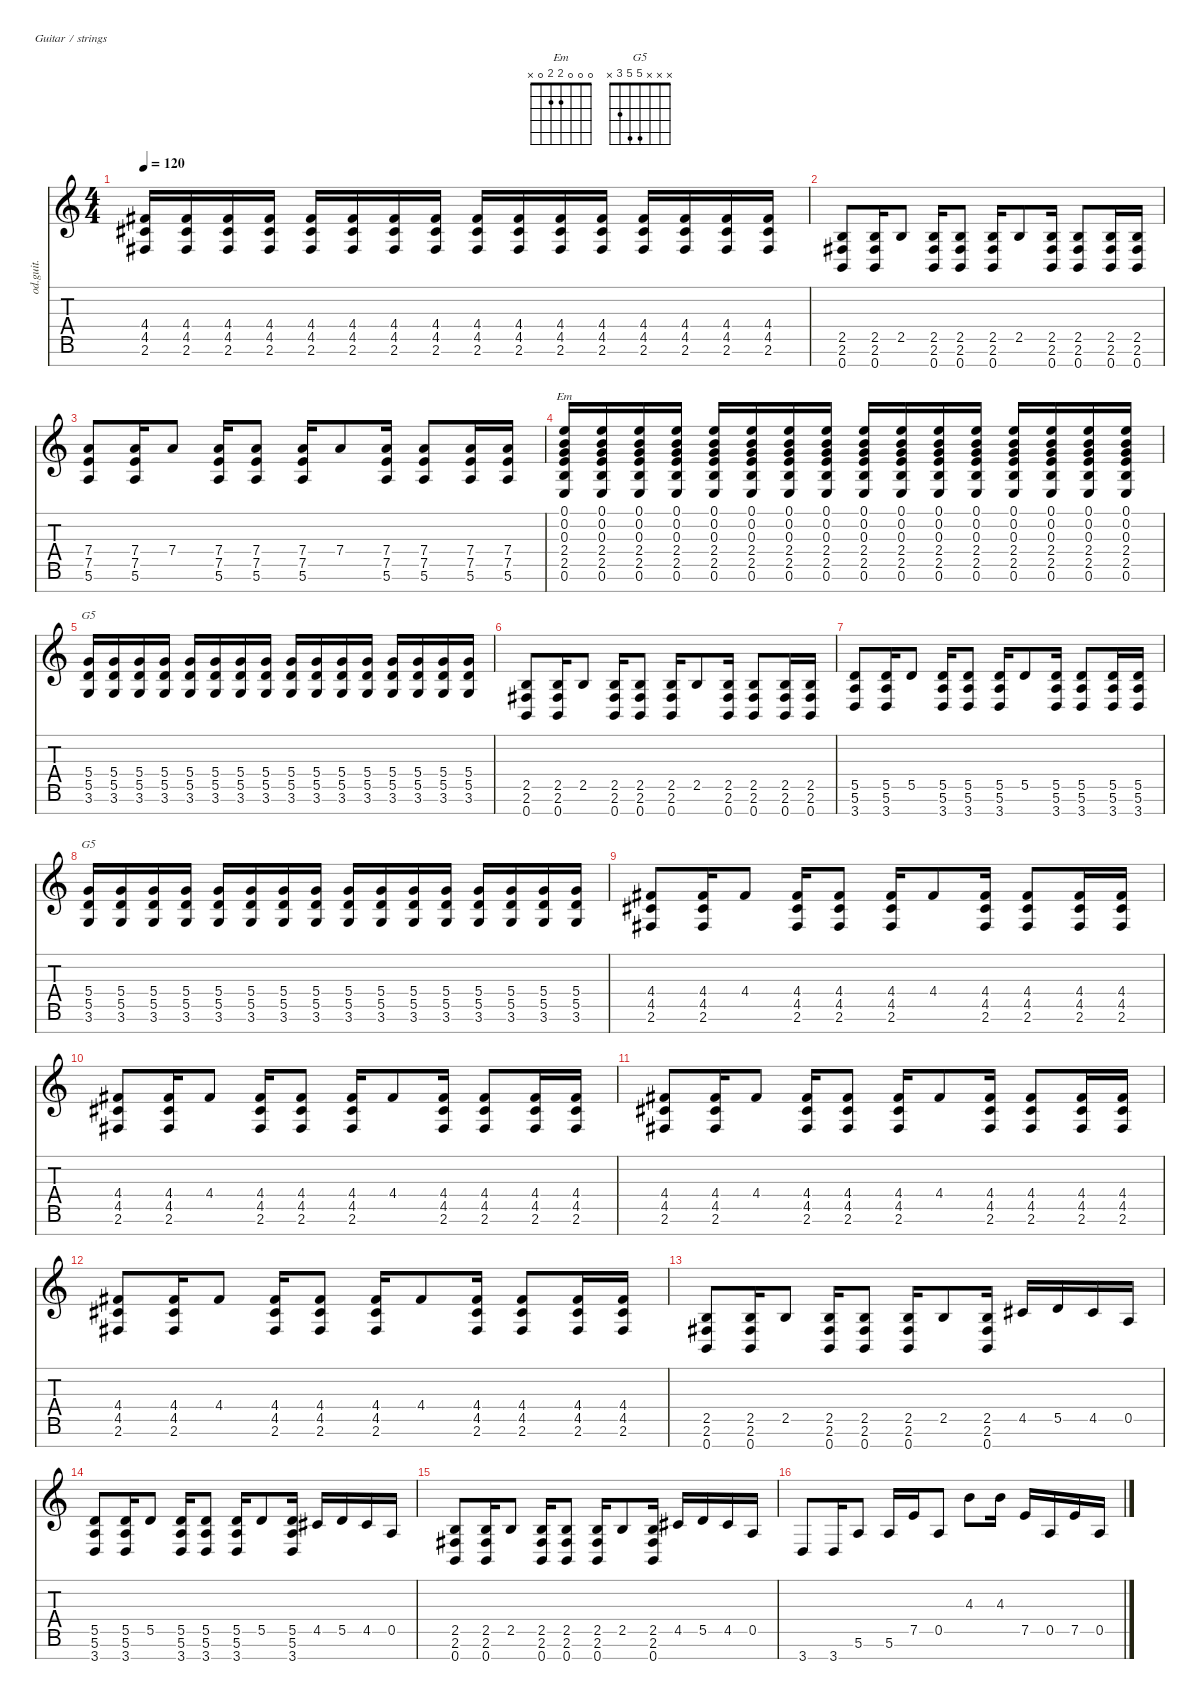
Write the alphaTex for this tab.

\defaultSystemsLayout 4
\hideDynamics
\bracketExtendMode nobrackets
\otherSystemsTrackNameOrientation horizontal
\track ("Base Guitar" "od.guit.") {instrument overdrivenguitar}
\staff {score tabs}
\tuning (E4 B3 G3 D3 A2 E2 B1)
\chord ("Em" 0 0 0 2 2 0 x)
\chord ("G5" x x x 5 5 3 x)
\ts (4 4)
\tempo 120
\clef g2
\ks c
(4.4{acc #} 4.5{acc #} 2.6{acc #}).16{dy f} (4.4{acc #} 4.5{acc #} 2.6{acc #}).16 (4.4{acc #} 4.5{acc #} 2.6{acc #}).16 (4.4{acc #} 4.5{acc #} 2.6{acc #}).16 (4.4{acc #} 4.5{acc #} 2.6{acc #}).16 (4.4{acc #} 4.5{acc #} 2.6{acc #}).16 (4.4{acc #} 4.5{acc #} 2.6{acc #}).16 (4.4{acc #} 4.5{acc #} 2.6{acc #}).16 (4.4{acc #} 4.5{acc #} 2.6{acc #}).16 (4.4{acc #} 4.5{acc #} 2.6{acc #}).16 (4.4{acc #} 4.5{acc #} 2.6{acc #}).16 (4.4{acc #} 4.5{acc #} 2.6{acc #}).16 (4.4{acc #} 4.5{acc #} 2.6{acc #}).16 (4.4{acc #} 4.5{acc #} 2.6{acc #}).16 (4.4{acc #} 4.5{acc #} 2.6{acc #}).16 (4.4{acc #} 4.5{acc #} 2.6{acc #}).16 |
(2.5 2.6{acc #} 0.7).8 (2.5 2.6{acc #} 0.7).16 2.5.8 (2.5 2.6{acc #} 0.7).16 (2.5 2.6{acc #} 0.7).8 (2.5 2.6{acc #} 0.7).16 2.5.8 (2.5 2.6{acc #} 0.7).16 (2.5 2.6{acc #} 0.7).8 (2.5 2.6{acc #} 0.7).16 (2.5 2.6{acc #} 0.7).16 |
(7.4 7.5 5.6).8 (7.4 7.5 5.6).16 7.4.8 (7.4 7.5 5.6).16 (7.4 7.5 5.6).8 (7.4 7.5 5.6).16 7.4.8 (7.4 7.5 5.6).16 (7.4 7.5 5.6).8 (7.4 7.5 5.6).16 (7.4 7.5 5.6).16 |
(0.1 0.2 0.3 2.4 2.5 0.6).16{ch "Em"} (0.1 0.2 0.3 2.4 2.5 0.6).16 (0.1 0.2 0.3 2.4 2.5 0.6).16 (0.1 0.2 0.3 2.4 2.5 0.6).16 (0.1 0.2 0.3 2.4 2.5 0.6).16 (0.1 0.2 0.3 2.4 2.5 0.6).16 (0.1 0.2 0.3 2.4 2.5 0.6).16 (0.1 0.2 0.3 2.4 2.5 0.6).16 (0.1 0.2 0.3 2.4 2.5 0.6).16 (0.1 0.2 0.3 2.4 2.5 0.6).16 (0.1 0.2 0.3 2.4 2.5 0.6).16 (0.1 0.2 0.3 2.4 2.5 0.6).16 (0.1 0.2 0.3 2.4 2.5 0.6).16 (0.1 0.2 0.3 2.4 2.5 0.6).16 (0.1 0.2 0.3 2.4 2.5 0.6).16 (0.1 0.2 0.3 2.4 2.5 0.6).16 |
(5.4 5.5 3.6).16{ch "G5"} (5.4 5.5 3.6).16 (5.4 5.5 3.6).16 (5.4 5.5 3.6).16 (5.4 5.5 3.6).16 (5.4 5.5 3.6).16 (5.4 5.5 3.6).16 (5.4 5.5 3.6).16 (5.4 5.5 3.6).16 (5.4 5.5 3.6).16 (5.4 5.5 3.6).16 (5.4 5.5 3.6).16 (5.4 5.5 3.6).16 (5.4 5.5 3.6).16 (5.4 5.5 3.6).16 (5.4 5.5 3.6).16 |
(2.5 2.6{acc #} 0.7).8 (2.5 2.6{acc #} 0.7).16 2.5.8 (2.5 2.6{acc #} 0.7).16 (2.5 2.6{acc #} 0.7).8 (2.5 2.6{acc #} 0.7).16 2.5.8 (2.5 2.6{acc #} 0.7).16 (2.5 2.6{acc #} 0.7).8 (2.5 2.6{acc #} 0.7).16 (2.5 2.6{acc #} 0.7).16 |
(5.5 5.6 3.7).8 (5.5 5.6 3.7).16 5.5.8 (5.5 5.6 3.7).16 (5.5 5.6 3.7).8 (5.5 5.6 3.7).16 5.5.8 (5.5 5.6 3.7).16 (5.5 5.6 3.7).8 (5.5 5.6 3.7).16 (5.5 5.6 3.7).16 |
(5.4 5.5 3.6).16{ch "G5"} (5.4 5.5 3.6).16 (5.4 5.5 3.6).16 (5.4 5.5 3.6).16 (5.4 5.5 3.6).16 (5.4 5.5 3.6).16 (5.4 5.5 3.6).16 (5.4 5.5 3.6).16 (5.4 5.5 3.6).16 (5.4 5.5 3.6).16 (5.4 5.5 3.6).16 (5.4 5.5 3.6).16 (5.4 5.5 3.6).16 (5.4 5.5 3.6).16 (5.4 5.5 3.6).16 (5.4 5.5 3.6).16 |
(4.4{acc #} 4.5{acc #} 2.6{acc #}).8 (4.4{acc #} 4.5{acc #} 2.6{acc #}).16 4.4{acc #}.8 (4.4{acc #} 4.5{acc #} 2.6{acc #}).16 (4.4{acc #} 4.5{acc #} 2.6{acc #}).8 (4.4{acc #} 4.5{acc #} 2.6{acc #}).16 4.4{acc #}.8 (4.4{acc #} 4.5{acc #} 2.6{acc #}).16 (4.4{acc #} 4.5{acc #} 2.6{acc #}).8 (4.4{acc #} 4.5{acc #} 2.6{acc #}).16 (4.4{acc #} 4.5{acc #} 2.6{acc #}).16 |
(4.4{acc #} 4.5{acc #} 2.6{acc #}).8 (4.4{acc #} 4.5{acc #} 2.6{acc #}).16 4.4{acc #}.8 (4.4{acc #} 4.5{acc #} 2.6{acc #}).16 (4.4{acc #} 4.5{acc #} 2.6{acc #}).8 (4.4{acc #} 4.5{acc #} 2.6{acc #}).16 4.4{acc #}.8 (4.4{acc #} 4.5{acc #} 2.6{acc #}).16 (4.4{acc #} 4.5{acc #} 2.6{acc #}).8 (4.4{acc #} 4.5{acc #} 2.6{acc #}).16 (4.4{acc #} 4.5{acc #} 2.6{acc #}).16 |
(4.4{acc #} 4.5{acc #} 2.6{acc #}).8 (4.4{acc #} 4.5{acc #} 2.6{acc #}).16 4.4{acc #}.8 (4.4{acc #} 4.5{acc #} 2.6{acc #}).16 (4.4{acc #} 4.5{acc #} 2.6{acc #}).8 (4.4{acc #} 4.5{acc #} 2.6{acc #}).16 4.4{acc #}.8 (4.4{acc #} 4.5{acc #} 2.6{acc #}).16 (4.4{acc #} 4.5{acc #} 2.6{acc #}).8 (4.4{acc #} 4.5{acc #} 2.6{acc #}).16 (4.4{acc #} 4.5{acc #} 2.6{acc #}).16 |
(4.4{acc #} 4.5{acc #} 2.6{acc #}).8 (4.4{acc #} 4.5{acc #} 2.6{acc #}).16 4.4{acc #}.8 (4.4{acc #} 4.5{acc #} 2.6{acc #}).16 (4.4{acc #} 4.5{acc #} 2.6{acc #}).8 (4.4{acc #} 4.5{acc #} 2.6{acc #}).16 4.4{acc #}.8 (4.4{acc #} 4.5{acc #} 2.6{acc #}).16 (4.4{acc #} 4.5{acc #} 2.6{acc #}).8 (4.4{acc #} 4.5{acc #} 2.6{acc #}).16 (4.4{acc #} 4.5{acc #} 2.6{acc #}).16 |
(2.5 2.6{acc #} 0.7).8 (2.5 2.6{acc #} 0.7).16 2.5.8 (2.5 2.6{acc #} 0.7).16 (2.5 2.6{acc #} 0.7).8 (2.5 2.6{acc #} 0.7).16 2.5.8 (2.5 2.6{acc #} 0.7).16 4.5{acc #}.16 5.5.16 4.5{acc #}.16 0.5.16 |
(5.5 5.6 3.7).8 (5.5 5.6 3.7).16 5.5.8 (5.5 5.6 3.7).16 (5.5 5.6 3.7).8 (5.5 5.6 3.7).16 5.5.8 (5.5 5.6 3.7).16 4.5{acc #}.16 5.5.16 4.5{acc #}.16 0.5.16 |
(2.5 2.6{acc #} 0.7).8 (2.5 2.6{acc #} 0.7).16 2.5.8 (2.5 2.6{acc #} 0.7).16 (2.5 2.6{acc #} 0.7).8 (2.5 2.6{acc #} 0.7).16 2.5.8 (2.5 2.6{acc #} 0.7).16 4.5{acc #}.16 5.5.16 4.5{acc #}.16 0.5.16 |
3.7.8 3.7.16 5.6.8 5.6.16 7.5.16 0.5.8 4.3.8 4.3.16 7.5.16 0.5.16 7.5.16 0.5.16
